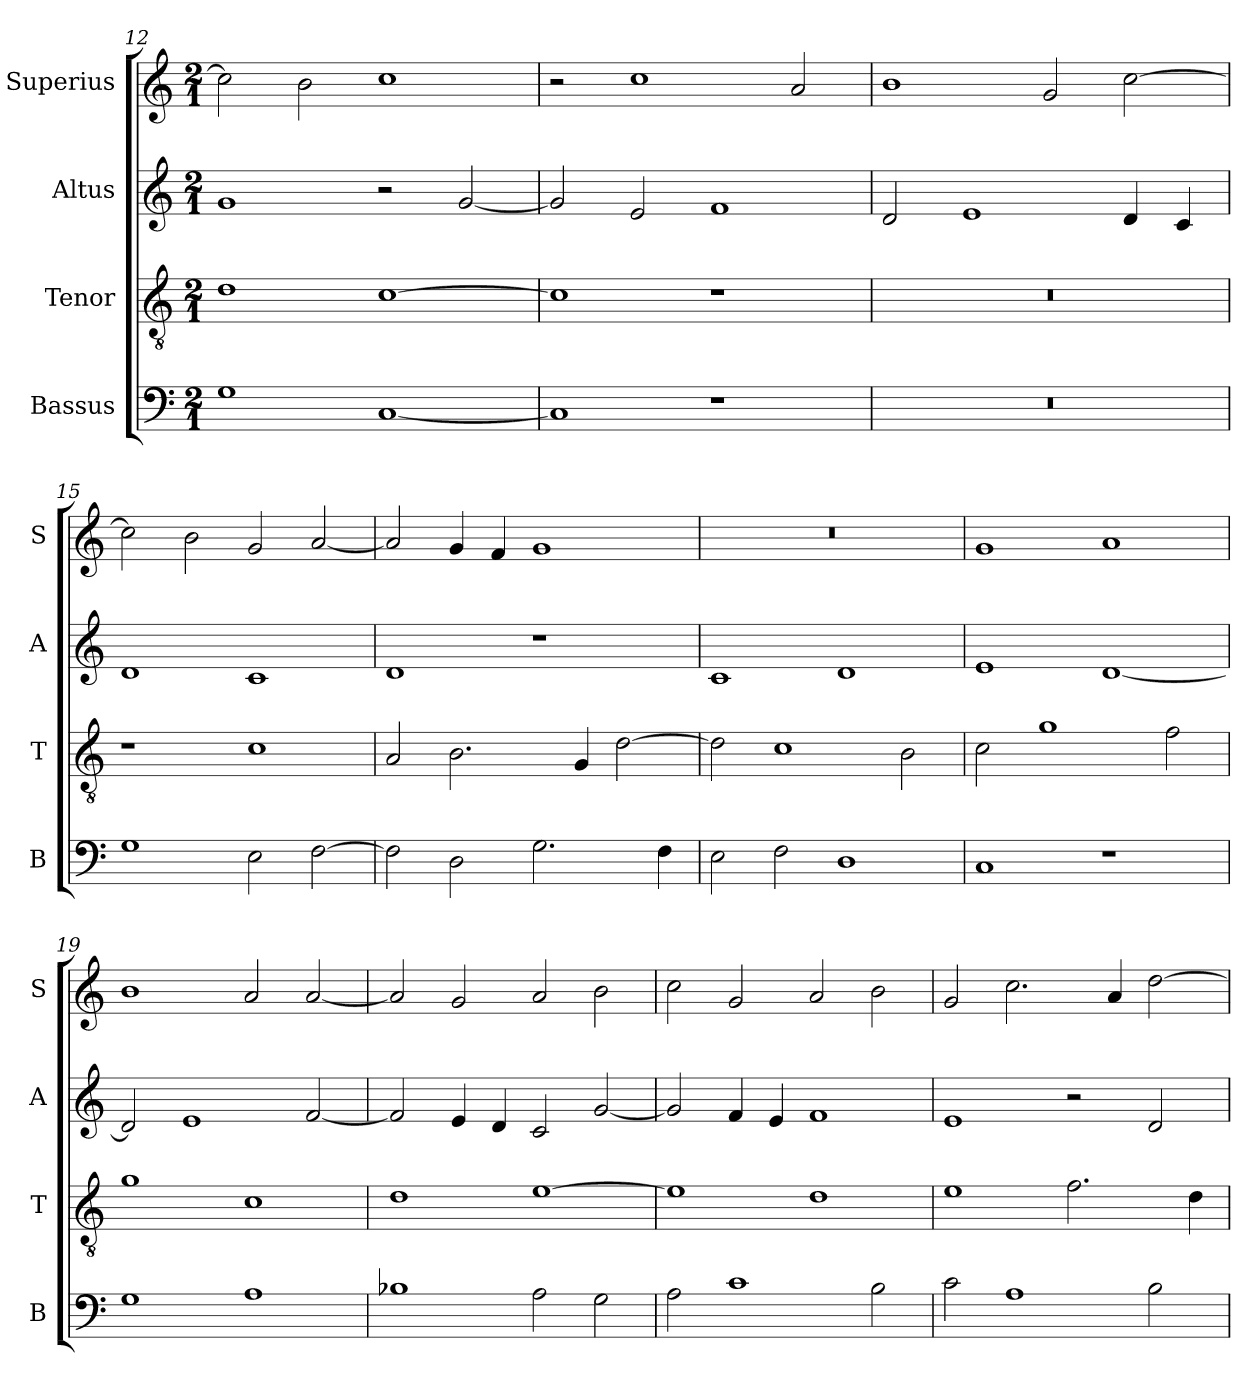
**kern	**kern	**kern	**kern
*part4	*part3	*part2	*part1
*staff4	*staff3	*staff2	*staff1
*I"Bassus	*I"Tenor	*I"Altus	*I"Superius
*I'B	*I'T	*I'A	*I'S
*clefF4	*clefGv2	*clefG2	*clefG2
*k[]	*k[]	*k[]	*k[]
*C:	*C:	*C:	*C:
*M2/1	*M2/1	*M2/1	*M2/1
=12	=12	=12	=12
1G	1d	1g	2cc]
.	.	.	2b
[1C	[1c	2r	1cc
.	.	[2g	.
=13	=13	=13	=13
1C]	1c]	2g]	2r
.	.	2e	1cc
1r	1r	1f	.
.	.	.	2a
=14	=14	=14	=14
0r	0r	2d	1b
.	.	1e	.
.	.	.	2g
.	.	4d	[2cc
.	.	4c	.
=15	=15	=15	=15
1G	1r	1d	2cc]
.	.	.	2b
2E	1c	1c	2g
[2F	.	.	[2a
=16	=16	=16	=16
2F]	2A	1d	2a]
2D	2.B	.	4g
.	.	.	4f
2.G	.	1r	1g
.	4G	.	.
.	[2d	.	.
4F	.	.	.
=17	=17	=17	=17
2E	2d]	1c	0r
2F	1c	.	.
1D	.	1d	.
.	2B	.	.
=18	=18	=18	=18
1C	2c	1e	1g
.	1g	.	.
1r	.	[1d	1a
.	2f	.	.
=19	=19	=19	=19
1G	1g	2d]	1b
.	.	1e	.
1A	1c	.	2a
.	.	[2f	[2a
=20	=20	=20	=20
1B-X	1d	2f]	2a]
.	.	4e	2g
.	.	4d	.
2A	[1e	2c	2a
2G	.	[2g	2b
=21	=21	=21	=21
2A	1e]	2g]	2cc
1c	.	4f	2g
.	.	4e	.
.	1d	1f	2a
2B	.	.	2b
=22	=22	=22	=22
2c	1e	1e	2g
1A	.	.	2.cc
.	2.f	2r	.
.	.	.	4a
2B	.	2d	[2dd
.	4d	.	.
=	=	=	=
*-	*-	*-	*-
